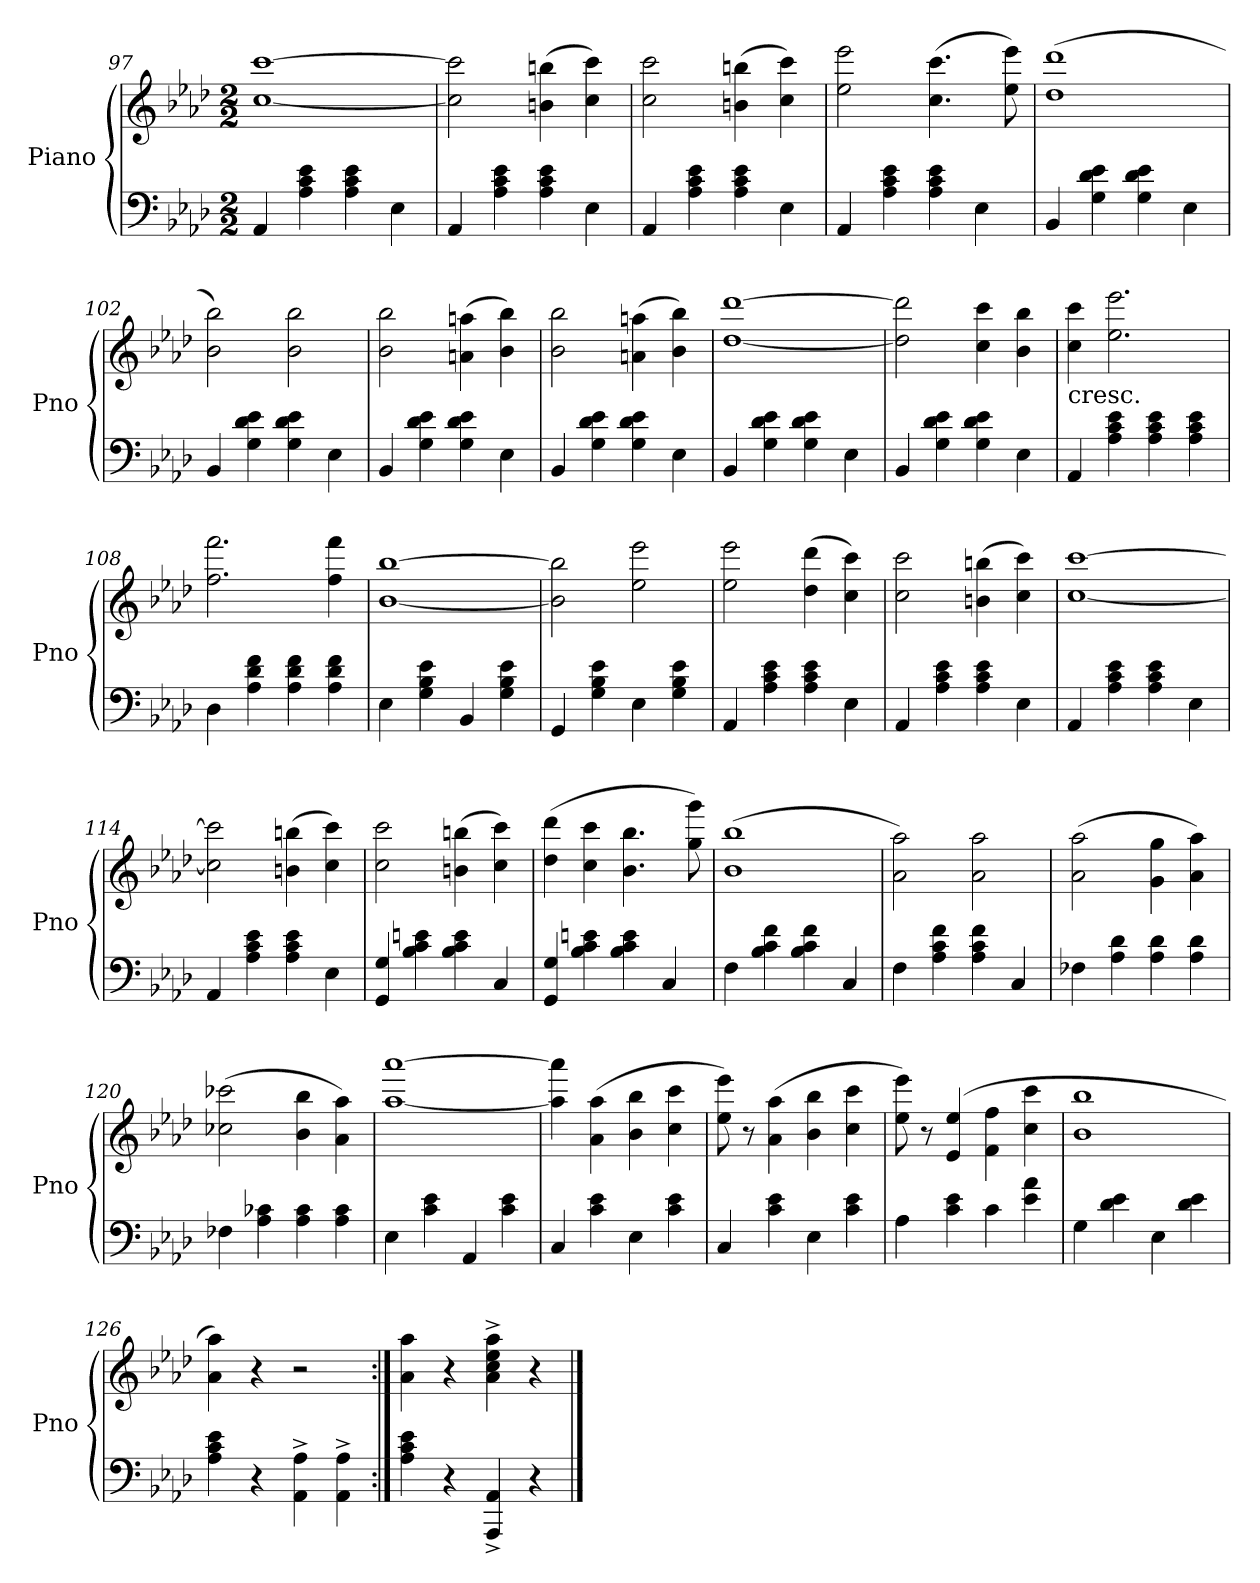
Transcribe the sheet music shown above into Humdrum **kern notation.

**kern	**kern
*part1	*part1
*staff2	*staff1
*I"Piano	*
*I'Pno	*
*clefF4	*clefG2
*k[b-e-a-d-]	*k[b-e-a-d-]
*M2/2	*M2/2
=97	=97
4AA-/	[1cc [1ccc
4A-\ 4c\ 4e-\	.
4A-\ 4c\ 4e-\	.
4E-\	.
=98	=98
4AA-/	2cc]\ 2ccc]\
4A-\ 4c\ 4e-\	.
4A-\ 4c\ 4e-\	(4bn\ 4bbn\
4E-\	4cc\ 4ccc\)
=99	=99
4AA-/	2cc\ 2ccc\
4A-\ 4c\ 4e-\	.
4A-\ 4c\ 4e-\	(4bn\ 4bbn\
4E-\	4cc\ 4ccc\)
=100	=100
4AA-/	2ee-\ 2eee-\
4A-\ 4c\ 4e-\	.
4A-\ 4c\ 4e-\	(4.cc\ 4.ccc\
4E-\	.
.	8ee-\ 8eee-\)
=101	=101
4BB-/	(1dd- 1ddd-
4G\ 4d-\ 4e-\	.
4G\ 4d-\ 4e-\	.
4E-\	.
=102	=102
4BB-/	2b-\ 2bb-\)
4G\ 4d-\ 4e-\	.
4G\ 4d-\ 4e-\	2b-\ 2bb-\
4E-\	.
=103	=103
4BB-/	2b-\ 2bb-\
4G\ 4d-\ 4e-\	.
4G\ 4d-\ 4e-\	(4an\ 4aan\
4E-\	4b-\ 4bb-\)
=104	=104
4BB-/	2b-\ 2bb-\
4G\ 4d-\ 4e-\	.
4G\ 4d-\ 4e-\	(4an\ 4aan\
4E-\	4b-\ 4bb-\)
=105	=105
4BB-/	[1dd- [1ddd-
4G\ 4d-\ 4e-\	.
4G\ 4d-\ 4e-\	.
4E-\	.
=106	=106
4BB-/	2dd-]\ 2ddd-]\
4G\ 4d-\ 4e-\	.
4G\ 4d-\ 4e-\	4cc\ 4ccc\
4E-\	4b-\ 4bb-\
=107	=107
!	!LO:TX:c:t=cresc.
4AA-/	4cc\ 4ccc\
4A-\ 4c\ 4e-\	2.ee-\ 2.eee-\
4A-\ 4c\ 4e-\	.
4A-\ 4c\ 4e-\	.
=108	=108
4D-\	2.ff\ 2.fff\
4A-\ 4d-\ 4f\	.
4A-\ 4d-\ 4f\	.
4A-\ 4d-\ 4f\	4ff\ 4fff\
=109	=109
4E-\	[1b- [1bb-
4G\ 4B-\ 4e-\	.
4BB-/	.
4G\ 4B-\ 4e-\	.
=110	=110
4GG/	2b-]\ 2bb-]\
4G\ 4B-\ 4e-\	.
4E-\	2ee-\ 2eee-\
4G\ 4B-\ 4e-\	.
=111	=111
4AA-/	2ee-\ 2eee-\
4A-\ 4c\ 4e-\	.
4A-\ 4c\ 4e-\	(4dd-\ 4ddd-\
4E-\	4cc\ 4ccc\)
=112	=112
4AA-/	2cc\ 2ccc\
4A-\ 4c\ 4e-\	.
4A-\ 4c\ 4e-\	(4bn\ 4bbn\
4E-\	4cc\ 4ccc\)
=113	=113
4AA-/	[1cc [1ccc
4A-\ 4c\ 4e-\	.
4A-\ 4c\ 4e-\	.
4E-\	.
=114	=114
4AA-/	2cc]\ 2ccc]\
4A-\ 4c\ 4e-\	.
4A-\ 4c\ 4e-\	(4bn\ 4bbn\
4E-\	4cc\ 4ccc\)
=115	=115
4GG/ 4G/	2cc\ 2ccc\
4B-\ 4c\ 4en\	.
4B-\ 4c\ 4e\	(4bn\ 4bbn\
4C/	4cc\ 4ccc\)
=116	=116
4GG/ 4G/	(4dd-\ 4ddd-\
4B-\ 4c\ 4en\	4cc\ 4ccc\
4B-\ 4c\ 4e\	4.b-\ 4.bb-\
4C/	.
.	8gg\ 8ggg\)
=117	=117
4F\	(1b- 1bb-
4B-\ 4c\ 4f\	.
4B-\ 4c\ 4f\	.
4C/	.
=118	=118
4F\	2a-\ 2aa-\)
4A-\ 4c\ 4f\	.
4A-\ 4c\ 4f\	2a-\ 2aa-\
4C/	.
=119	=119
4F-X\	(2a-\ 2aa-\
4A-\ 4d-\	.
4A-\ 4d-\	4g\ 4gg\
4A-\ 4d-\	4a-\ 4aa-\)
=120	=120
4F-X\	(2cc-X\ 2ccc-X\
4A-\ 4c-X\	.
4A-\ 4c-\	4b-\ 4bb-\
4A-\ 4c-\	4a-\ 4aa-\)
=121	=121
4E-\	[1aa- [1aaa-
4c\ 4e-\	.
4AA-/	.
4c\ 4e-\	.
=122	=122
4C/	4aa-]\ 4aaa-]\
4c\ 4e-\	(4a-\ 4aa-\
4E-\	4b-\ 4bb-\
4c\ 4e-\	4cc\ 4ccc\
=123	=123
4C/	8ee-\ 8eee-\)
.	8r
4c\ 4e-\	(4a-\ 4aa-\
4E-\	4b-\ 4bb-\
4c\ 4e-\	4cc\ 4ccc\
=124	=124
4A-\	8ee-\ 8eee-\)
.	8r
4c\ 4e-\	(4e-/ 4ee-/
4c\	4f\ 4ff\
4e-\ 4a-\	4cc\ 4ccc\
=125	=125
4G\	1b- 1bb-
4d-\ 4e-\	.
4E-\	.
4d-\ 4e-\	.
=126	=126
4A-\ 4c\ 4e-\	4a-\ 4aa-\)
4r	4r
4AA-^\ 4A-^\	2r
4AA-^\ 4A-^\	.
=127:|!	=127:|!
4A-\ 4c\ 4e-\	4a-\ 4aa-\
4r	4r
4AAA-^/ 4AA-^/	4a-^\ 4cc^\ 4ee-^\ 4aa-^\
4r	4r
==	==
*-	*-
